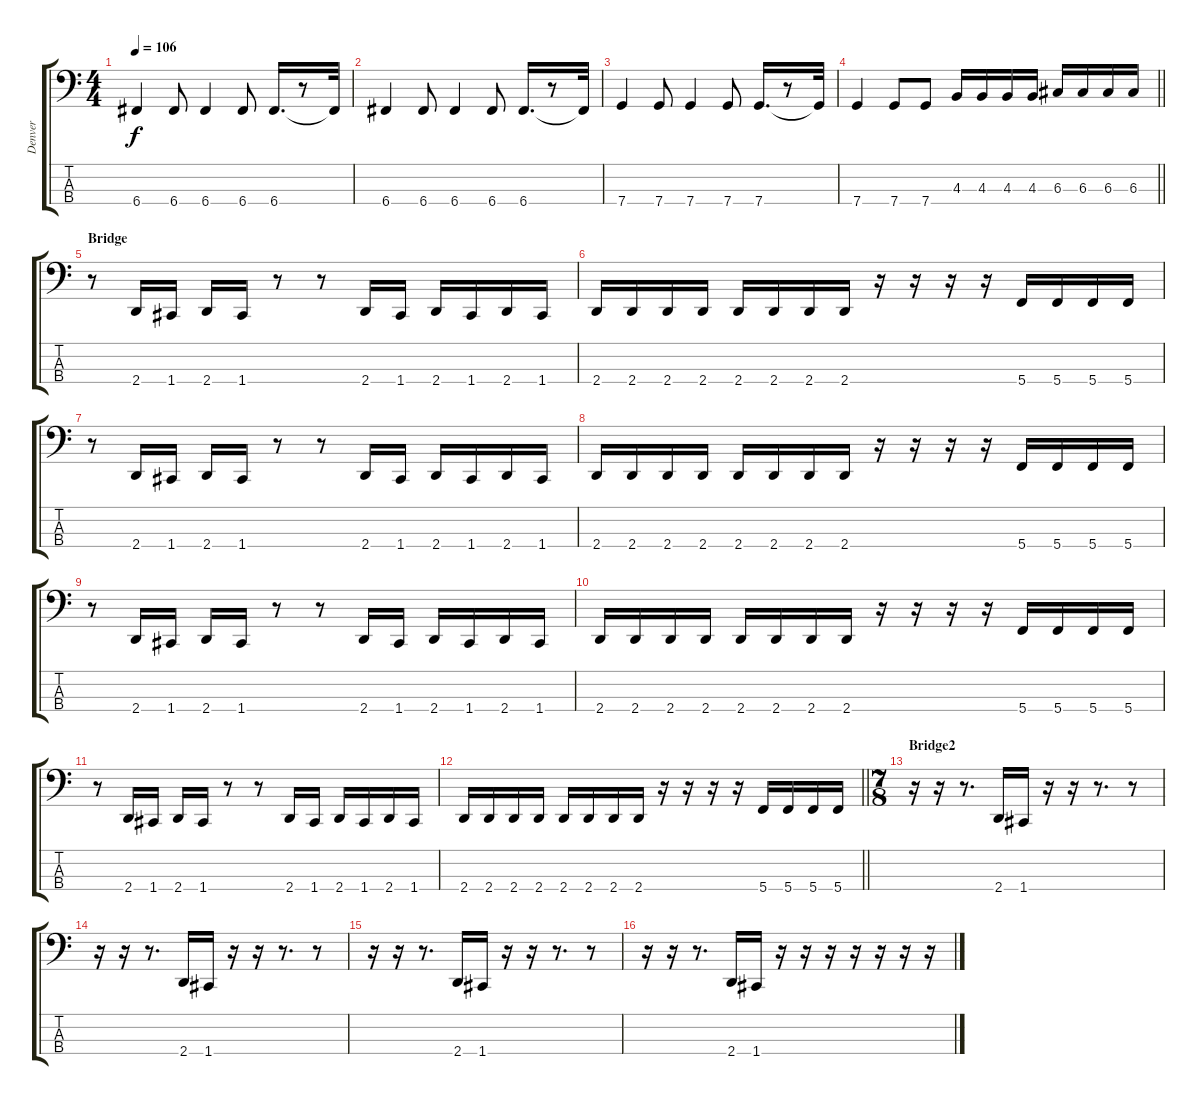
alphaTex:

\track ("Denver" "Denver") {instrument slapbass2}
\staff {score tabs}
\tuning (F2 C2 G1 C1) {hide}
\ts (4 4)
\tempo 106
\clef f4
\ks c
6.4.4{dy f} 6.4.8 6.4.4 6.4.8 6.4.16{d} r.8 6.4{t}.32 |
6.4.4 6.4.8 6.4.4 6.4.8 6.4.16{d} r.8 6.4{t}.32 |
7.4.4 7.4.8 7.4.4 7.4.8 7.4.16{d} r.8 7.4{t}.32 |
\barLineRight lightlight
7.4.4 7.4.8 7.4.8 4.3.16 4.3.16 4.3.16 4.3.16 6.3.16 6.3.16 6.3.16 6.3.16 |
\section ("" "Bridge")
r.8 2.4.16 1.4.16 2.4.16 1.4.16 r.8 r.8 2.4.16 1.4.16 2.4.16 1.4.16 2.4.16 1.4.16 |
2.4.16 2.4.16 2.4.16 2.4.16 2.4.16 2.4.16 2.4.16 2.4.16 r.16 r.16 r.16 r.16 5.4.16 5.4.16 5.4.16 5.4.16 |
r.8 2.4.16 1.4.16 2.4.16 1.4.16 r.8 r.8 2.4.16 1.4.16 2.4.16 1.4.16 2.4.16 1.4.16 |
2.4.16 2.4.16 2.4.16 2.4.16 2.4.16 2.4.16 2.4.16 2.4.16 r.16 r.16 r.16 r.16 5.4.16 5.4.16 5.4.16 5.4.16 |
r.8 2.4.16 1.4.16 2.4.16 1.4.16 r.8 r.8 2.4.16 1.4.16 2.4.16 1.4.16 2.4.16 1.4.16 |
2.4.16 2.4.16 2.4.16 2.4.16 2.4.16 2.4.16 2.4.16 2.4.16 r.16 r.16 r.16 r.16 5.4.16 5.4.16 5.4.16 5.4.16 |
r.8 2.4.16 1.4.16 2.4.16 1.4.16 r.8 r.8 2.4.16 1.4.16 2.4.16 1.4.16 2.4.16 1.4.16 |
\barLineRight lightlight
2.4.16 2.4.16 2.4.16 2.4.16 2.4.16 2.4.16 2.4.16 2.4.16 r.16 r.16 r.16 r.16 5.4.16 5.4.16 5.4.16 5.4.16 |
\ts (7 8)
\section ("" "Bridge2")
r.16 r.16 r.8{d} 2.4.16 1.4.16 r.16 r.16 r.8{d} r.8 |
r.16 r.16 r.8{d} 2.4.16 1.4.16 r.16 r.16 r.8{d} r.8 |
r.16 r.16 r.8{d} 2.4.16 1.4.16 r.16 r.16 r.8{d} r.8 |
r.16 r.16 r.8{d} 2.4.16 1.4.16 r.16 r.16 r.16 r.16 r.16 r.16 r.16
